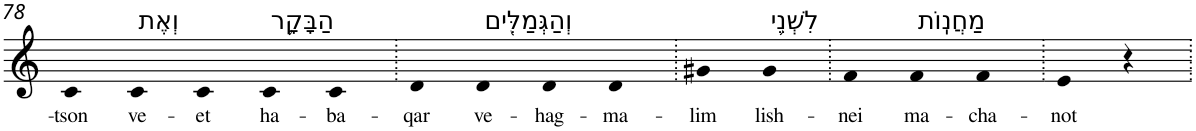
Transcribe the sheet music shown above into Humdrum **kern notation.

**kern	**text
*part1	*part1
*staff1	*staff1
*I"Piano	*
*I'Pno	*
!!LO:PB:g=z
*clefG2	*
*k[]	*
=78	=78
!	!LO:LY:b
4c	-tson
!LO:TX:a:t=וְאֶת	!
!	!LO:LY:b
4c	ve-
!	!LO:LY:b
4c	-et
!LO:TX:a:t=הַבָּקָ֛ר	!
!	!LO:LY:b
4c	ha-
!	!LO:LY:b
4c	-ba-
=79.	=79.
!	!LO:LY:b
4d	-qar
!LO:TX:a:t=וְהַגְּמַלִּ֖ים	!
!	!LO:LY:b
4d	ve-
!	!LO:LY:b
4d	-hag-
!	!LO:LY:b
4d	-ma-
=80.	=80.
!	!LO:LY:b
4g#X	-lim
!LO:TX:a:t=לִשְׁנֵ֥י	!
!	!LO:LY:b
4g#	lish-
=81.	=81.
!	!LO:LY:b
4f	-nei
!LO:TX:a:t=מַחֲנֽוֹת	!
!	!LO:LY:b
4f	ma-
!	!LO:LY:b
4f	-cha-
=82.	=82.
!	!LO:LY:b
4e	-not
4r	.
=.	=.
*-	*-
